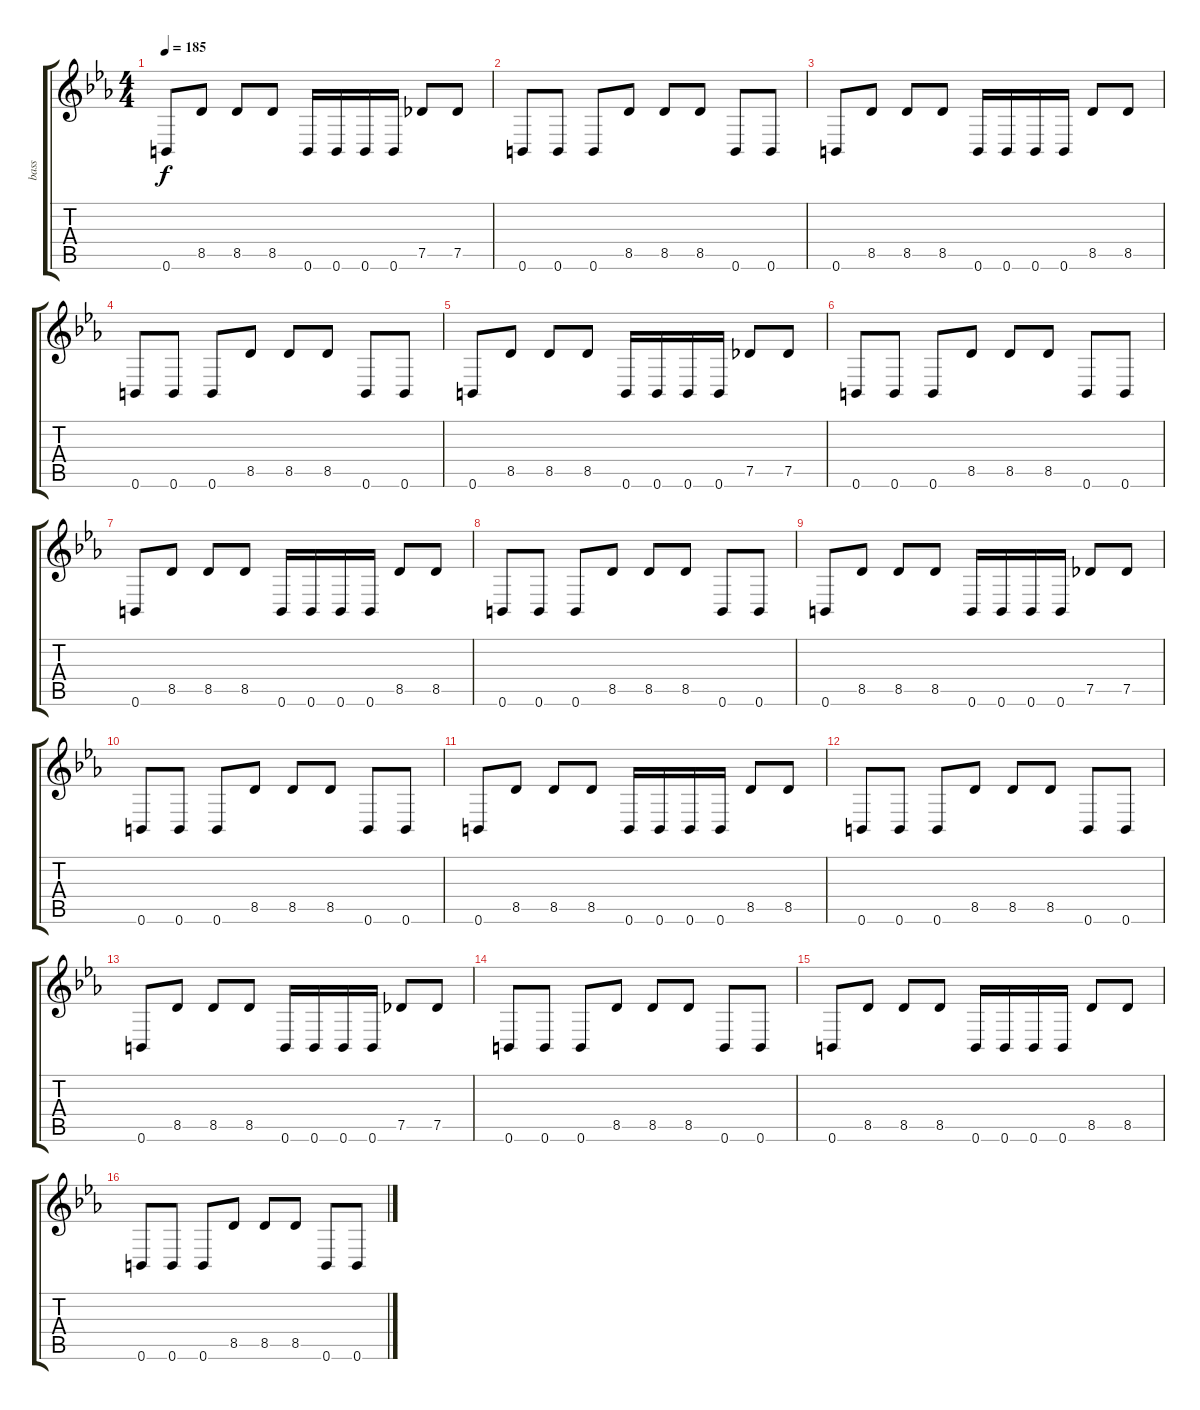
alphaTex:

\track ("bass" "bass") {instrument electricbassfinger}
\staff {score tabs}
\tuning (Db4 Ab3 E3 B2 Gb2 B1) {hide}
\ts (4 4)
\tempo 185
\clef g2
\ks cminor
0.6.8{dy f} 8.5.8 8.5.8 8.5.8 0.6.16 0.6.16 0.6.16 0.6.16 7.5.8 7.5.8 |
0.6.8 0.6.8 0.6.8 8.5.8 8.5.8 8.5.8 0.6.8 0.6.8 |
0.6.8 8.5.8 8.5.8 8.5.8 0.6.16 0.6.16 0.6.16 0.6.16 8.5.8 8.5.8 |
0.6.8 0.6.8 0.6.8 8.5.8 8.5.8 8.5.8 0.6.8 0.6.8 |
0.6.8 8.5.8 8.5.8 8.5.8 0.6.16 0.6.16 0.6.16 0.6.16 7.5.8 7.5.8 |
0.6.8 0.6.8 0.6.8 8.5.8 8.5.8 8.5.8 0.6.8 0.6.8 |
0.6.8 8.5.8 8.5.8 8.5.8 0.6.16 0.6.16 0.6.16 0.6.16 8.5.8 8.5.8 |
0.6.8 0.6.8 0.6.8 8.5.8 8.5.8 8.5.8 0.6.8 0.6.8 |
0.6.8 8.5.8 8.5.8 8.5.8 0.6.16 0.6.16 0.6.16 0.6.16 7.5.8 7.5.8 |
0.6.8 0.6.8 0.6.8 8.5.8 8.5.8 8.5.8 0.6.8 0.6.8 |
0.6.8 8.5.8 8.5.8 8.5.8 0.6.16 0.6.16 0.6.16 0.6.16 8.5.8 8.5.8 |
0.6.8 0.6.8 0.6.8 8.5.8 8.5.8 8.5.8 0.6.8 0.6.8 |
0.6.8 8.5.8 8.5.8 8.5.8 0.6.16 0.6.16 0.6.16 0.6.16 7.5.8 7.5.8 |
0.6.8 0.6.8 0.6.8 8.5.8 8.5.8 8.5.8 0.6.8 0.6.8 |
0.6.8 8.5.8 8.5.8 8.5.8 0.6.16 0.6.16 0.6.16 0.6.16 8.5.8 8.5.8 |
0.6.8 0.6.8 0.6.8 8.5.8 8.5.8 8.5.8 0.6.8 0.6.8
